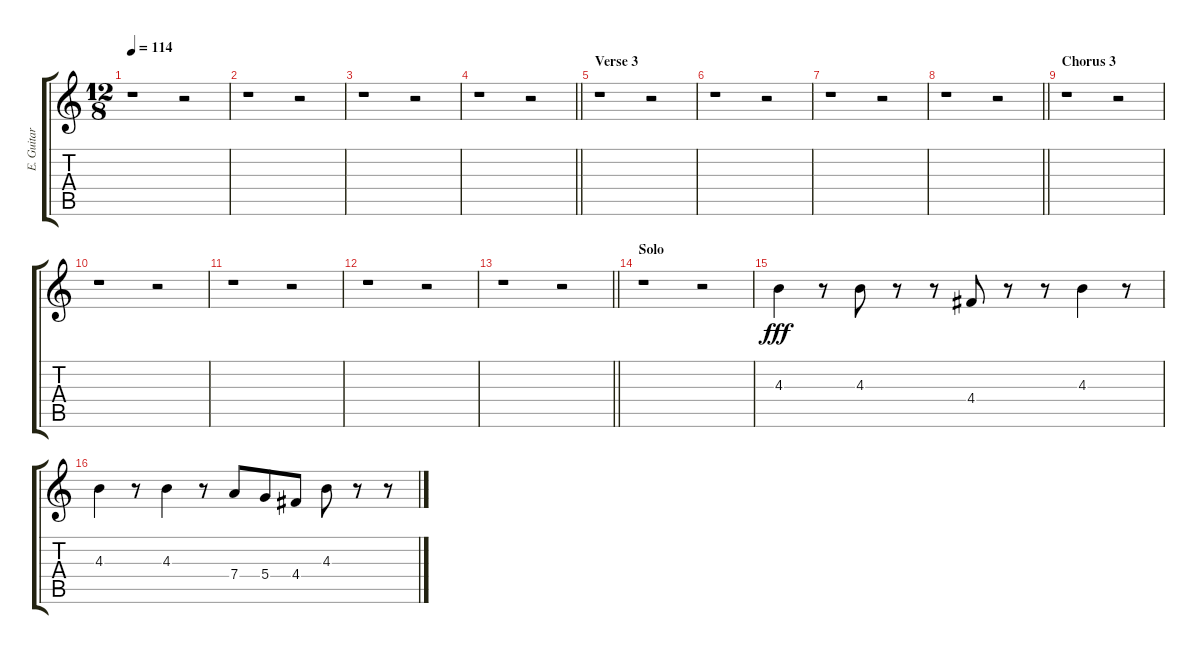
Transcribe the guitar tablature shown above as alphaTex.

\track ("E. Guitar 3" "E. Guitar ") {instrument distortionguitar}
\staff {score tabs}
\tuning (E4 B3 G3 D3 A2 E2) {hide}
\ts (12 8)
\tempo 114
\clef g2
\ks c
r.1{dy fff} r.2 |
r.1 r.2 |
r.1 r.2 |
\barLineRight lightlight
r.1 r.2 |
\section ("" "Verse 3")
r.1 r.2 |
r.1 r.2 |
r.1 r.2 |
\barLineRight lightlight
r.1 r.2 |
\section ("" "Chorus 3")
r.1 r.2 |
r.1 r.2 |
r.1 r.2 |
r.1 r.2 |
\barLineRight lightlight
r.1 r.2 |
\section ("" "Solo")
r.1 r.2 |
4.3.4 r.8 4.3.8 r.8 r.8 4.4.8 r.8 r.8 4.3.4 r.8 |
4.3.4 r.8 4.3.4 r.8 7.4.8 5.4.8 4.4.8 4.3.8 r.8 r.8
